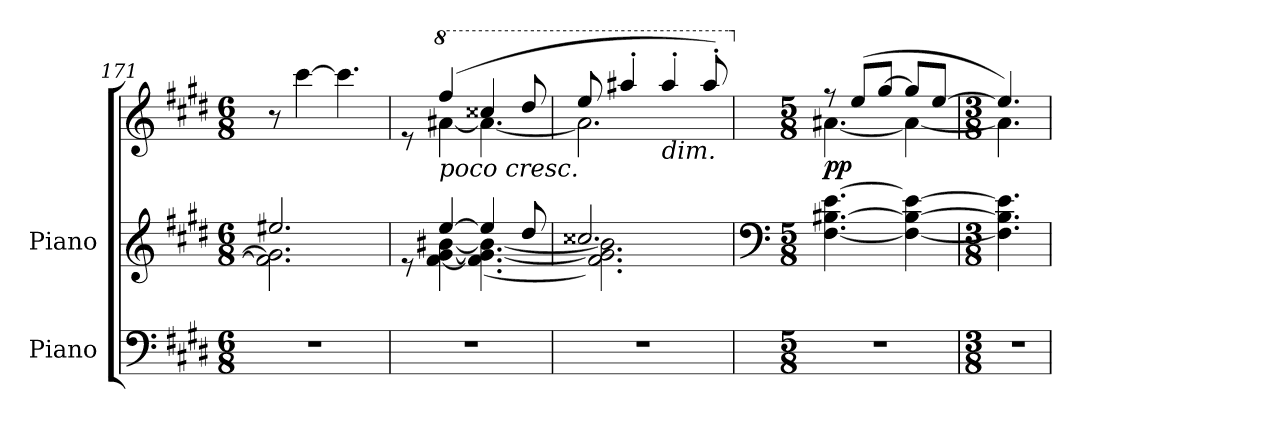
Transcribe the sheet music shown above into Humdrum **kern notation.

**kern	**kern	**kern	**dynam
*part2	*part1	*part1	*part1
*staff3	*staff2	*staff1	*staff1/2
*I"Piano	*I"Piano	*	*
*I'Pno	*I'Pno	*	*
*clefF4	*clefG2	*clefG2	*
*k[f#c#g#d#]	*k[f#c#g#d#]	*k[f#c#g#d#]	*
*M6/8	*M6/8	*M6/8	*
=171	=171	=171	=171
*	*^	*	*
2.r	2.ee#X/	2.f#\] 2.g#\]	8r	.
.	.	.	[4ccc#\	.
.	.	.	4.ccc#\]	.
!!LO:LB:g=z
=172	=172	=172	=172	=172
*	*	*	*^	*
2.r	8re	8ryy	8re	8ryy	.
*	*	*	*8va	*	*
!	!	!	!LO:TX:b:i:t=poco cresc.	!	!
.	[4ee/	[4f#\ [4g#\ [4b#X\	(>4fff#/	[4aa#X\	.
.	4ee/]	4.f#\_ 4.g#\_ 4.b#\_	4ccc##X/	4.aa#\_	.
.	8dd#/	.	8ddd#/	.	.
=173	=173	=173	=173	=173	=173
2.r	2.cc##X/	2.f#\] 2.g#\] 2.b#\]	8eee/	2.aa#\]	.
.	.	.	4aaa#X'/	.	.
!	!	!	!LO:TX:b:i:t=dim.	!	!
.	.	.	4aaa#'/	.	.
.	.	.	8aaa#'/)	.	.
*	*v	*v	*	*	*
=174	=174	=174	=174	=174
*	*clefF4	*	*	*
*M5/8	*M5/8	*M5/8	*	*
*	*	*X8va	*	*
!	!	!	!	!LO:DY:b
8%5r	[4.F#\ [4.B#X\ [4.e\	8r	[4.a#X\	pp
.	.	(>8ee/L	.	.
.	.	[8gg#/J	.	.
.	4F#\_ 4B#\_ 4e\_	8gg#/L]	4a#\_	.
.	.	[8ee/J	.	.
=175	=175	=175	=175	=175
*M3/8	*M3/8	*M3/8	*	*
4.r	4.F#\] 4.B#\] 4.e\]	4.ee/])	4.a#\]	.
*	*	*v	*v	*
=	=	=	=
*-	*-	*-	*-
